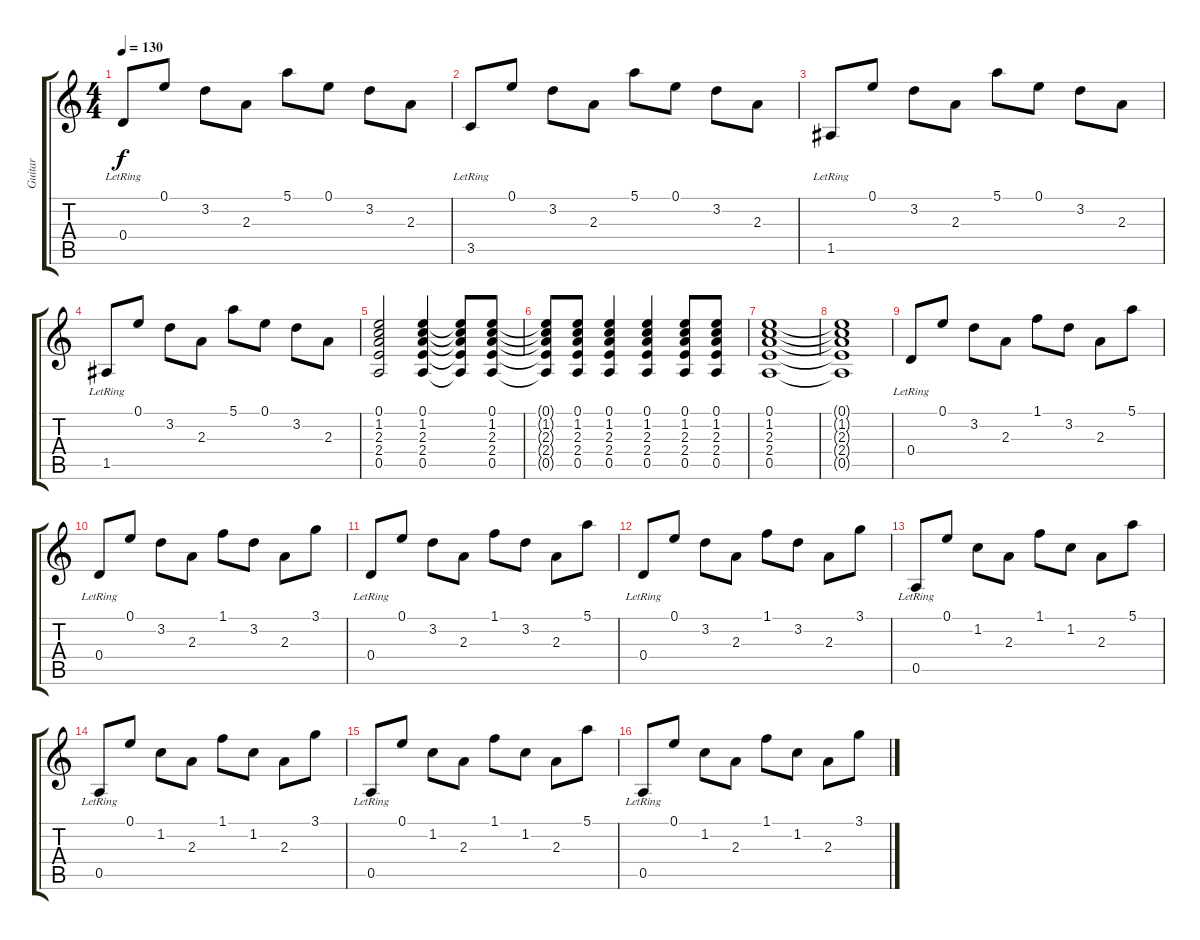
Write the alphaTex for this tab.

\track ("Guitar" "Guitar") {instrument acousticguitarsteel}
\staff {score tabs}
\tuning (E4 B3 G3 D3 A2 E2) {hide}
\ts (4 4)
\tempo 130
\clef g2
\ks c
0.4{lr}.8{dy f} 0.1.8 3.2.8 2.3.8 5.1.8 0.1.8 3.2.8 2.3.8 |
3.5{lr}.8 0.1.8 3.2.8 2.3.8 5.1.8 0.1.8 3.2.8 2.3.8 |
1.5{lr}.8 0.1.8 3.2.8 2.3.8 5.1.8 0.1.8 3.2.8 2.3.8 |
1.5{lr}.8 0.1.8 3.2.8 2.3.8 5.1.8 0.1.8 3.2.8 2.3.8 |
(0.1 1.2 2.3 2.4 0.5).2 (0.1 1.2 2.3 2.4 0.5).4 (0.1{t} 1.2{t} 2.3{t} 2.4{t} 0.5{t}).8 (0.1 1.2 2.3 2.4 0.5).8 |
(0.1{t} 1.2{t} 2.3{t} 2.4{t} 0.5{t}).8 (0.1 1.2 2.3 2.4 0.5).8 (0.1 1.2 2.3 2.4 0.5).4 (0.1 1.2 2.3 2.4 0.5).4 (0.1 1.2 2.3 2.4 0.5).8 (0.1 1.2 2.3 2.4 0.5).8 |
(0.1 1.2 2.3 2.4 0.5).1 |
(0.1{t} 1.2{t} 2.3{t} 2.4{t} 0.5{t}).1 |
0.4{lr}.8 0.1.8 3.2.8 2.3.8 1.1.8 3.2.8 2.3.8 5.1.8 |
0.4{lr}.8 0.1.8 3.2.8 2.3.8 1.1.8 3.2.8 2.3.8 3.1.8 |
0.4{lr}.8 0.1.8 3.2.8 2.3.8 1.1.8 3.2.8 2.3.8 5.1.8 |
0.4{lr}.8 0.1.8 3.2.8 2.3.8 1.1.8 3.2.8 2.3.8 3.1.8 |
0.5{lr}.8 0.1.8 1.2.8 2.3.8 1.1.8 1.2.8 2.3.8 5.1.8 |
0.5{lr}.8 0.1.8 1.2.8 2.3.8 1.1.8 1.2.8 2.3.8 3.1.8 |
0.5{lr}.8 0.1.8 1.2.8 2.3.8 1.1.8 1.2.8 2.3.8 5.1.8 |
0.5{lr}.8 0.1.8 1.2.8 2.3.8 1.1.8 1.2.8 2.3.8 3.1.8
